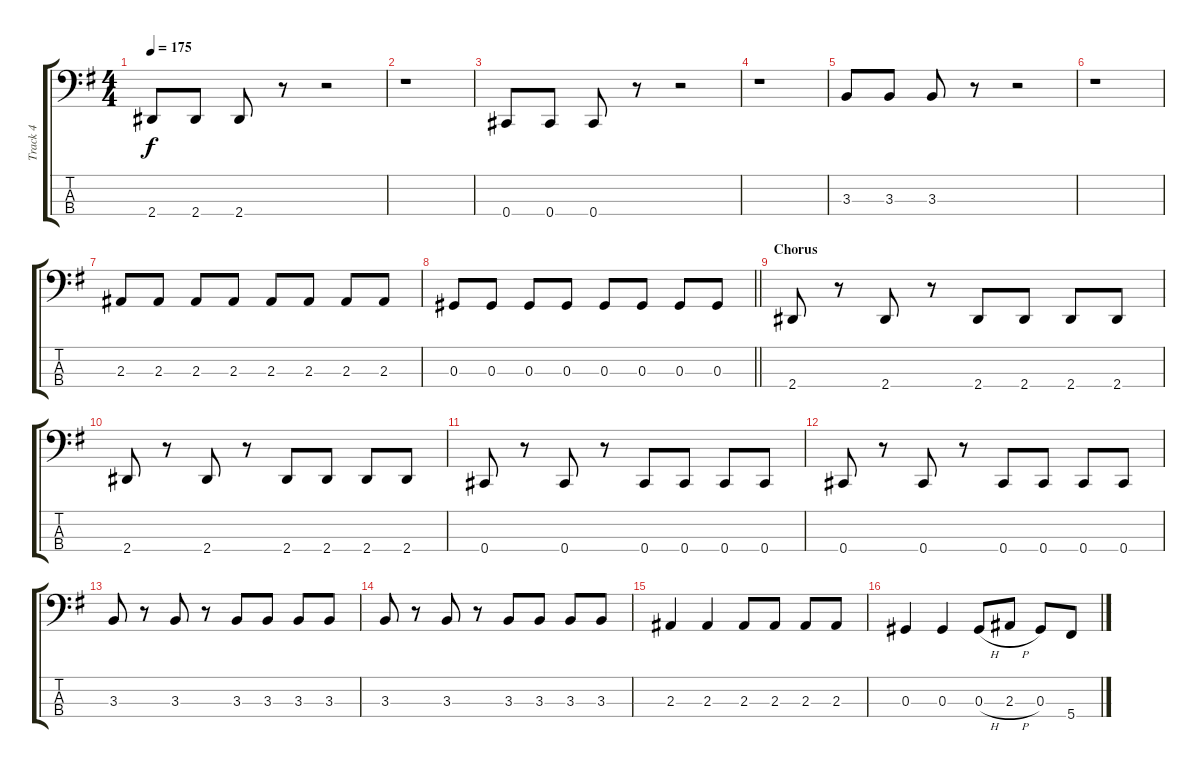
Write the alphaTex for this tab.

\track ("Track 4" "Track 4") {instrument electricbassfinger}
\staff {score tabs}
\tuning (Gb2 Db2 Ab1 Db1) {hide}
\ts (4 4)
\tempo 175
\clef f4
\ks g
2.4.8{dy f} 2.4.8 2.4.8 r.8 r.2 |
r.1 |
0.4.8 0.4.8 0.4.8 r.8 r.2 |
r.1 |
3.3.8 3.3.8 3.3.8 r.8 r.2 |
r.1 |
2.3.8 2.3.8 2.3.8 2.3.8 2.3.8 2.3.8 2.3.8 2.3.8 |
\barLineRight lightlight
0.3.8 0.3.8 0.3.8 0.3.8 0.3.8 0.3.8 0.3.8 0.3.8 |
\section ("" "Chorus")
2.4.8 r.8 2.4.8 r.8 2.4.8 2.4.8 2.4.8 2.4.8 |
2.4.8 r.8 2.4.8 r.8 2.4.8 2.4.8 2.4.8 2.4.8 |
0.4.8 r.8 0.4.8 r.8 0.4.8 0.4.8 0.4.8 0.4.8 |
0.4.8 r.8 0.4.8 r.8 0.4.8 0.4.8 0.4.8 0.4.8 |
3.3.8 r.8 3.3.8 r.8 3.3.8 3.3.8 3.3.8 3.3.8 |
3.3.8 r.8 3.3.8 r.8 3.3.8 3.3.8 3.3.8 3.3.8 |
2.3.4 2.3.4 2.3.8 2.3.8 2.3.8 2.3.8 |
0.3.4 0.3.4 0.3{h}.8 2.3{h}.8 0.3.8 5.4.8
